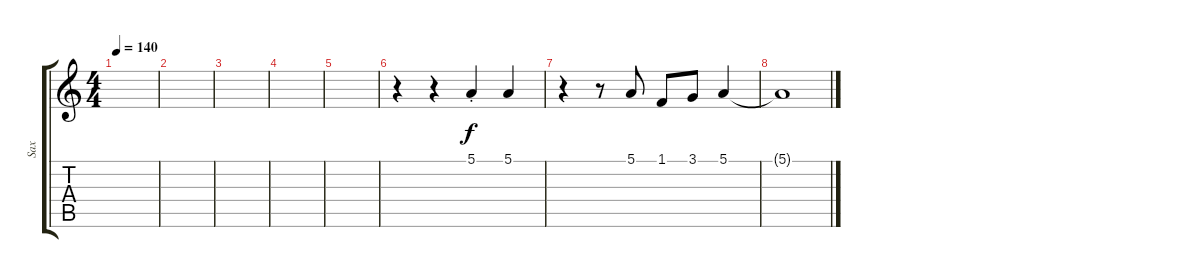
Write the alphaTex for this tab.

\track ("Sax" "Sax") {instrument trumpet}
\staff {score tabs}
\tuning (E4 B3 G3 D3 A2 E2) {hide}
\ts (4 4)
\tempo 140
\clef g2
\ks c
|
|
|
|
|
r.4 r.4 5.1{st}.4 5.1.4 |
r.4 r.8 5.1.8 1.1.8 3.1.8 5.1.4 |
5.1{t}.1
